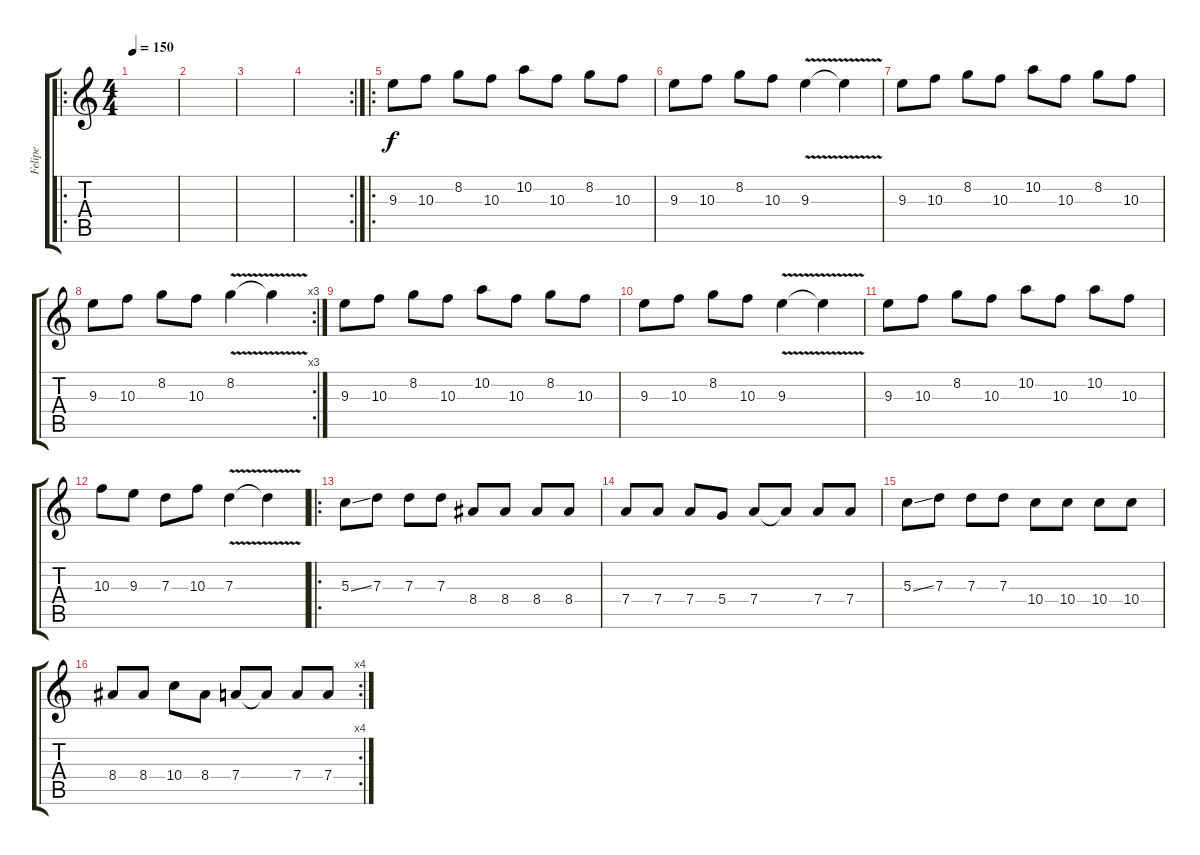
\track ("Felipe" "Felipe") {instrument distortionguitar}
\staff {score tabs}
\tuning (E4 B3 G3 D3 A2 E2) {hide}
\ro
\ts (4 4)
\tempo 150
\clef g2
\ks c
|
|
|
\rc 2
|
\ro
9.3.8{instrument electricguitarmuted} 10.3.8 8.2.8 10.3.8 10.2.8 10.3.8 8.2.8 10.3.8 |
9.3.8{instrument electricguitarmuted} 10.3.8 8.2.8 10.3.8 9.3{v}.4 9.3{t}.4 |
9.3.8{instrument electricguitarmuted} 10.3.8 8.2.8 10.3.8 10.2.8 10.3.8 8.2.8 10.3.8 |
\rc 3
9.3.8{instrument electricguitarmuted} 10.3.8 8.2.8 10.3.8 8.2{v}.4 8.2{t}.4 |
9.3.8{instrument electricguitarmuted} 10.3.8 8.2.8 10.3.8 10.2.8 10.3.8 8.2.8 10.3.8 |
9.3.8{instrument electricguitarmuted} 10.3.8 8.2.8 10.3.8 9.3{v}.4 9.3{t}.4 |
9.3.8{instrument electricguitarmuted} 10.3.8 8.2.8 10.3.8 10.2.8 10.3.8 10.2.8 10.3.8 |
10.3.8{instrument electricguitarmuted} 9.3.8 7.3.8 10.3.8 7.3{v}.4 7.3{t}.4 |
\ro
5.3{ss}.8{instrument electricguitarjazz} 7.3.8 7.3.8 7.3.8 8.4.8 8.4.8 8.4.8 8.4.8 |
7.4.8{instrument electricguitarjazz} 7.4.8 7.4.8 5.4.8 7.4.8 7.4{t}.8 7.4.8 7.4.8 |
5.3{ss}.8{instrument electricguitarjazz} 7.3.8 7.3.8 7.3.8 10.4.8 10.4.8 10.4.8 10.4.8 |
\rc 4
8.4.8{instrument electricguitarjazz} 8.4.8 10.4.8 8.4.8 7.4.8 7.4{t}.8 7.4.8 7.4.8
